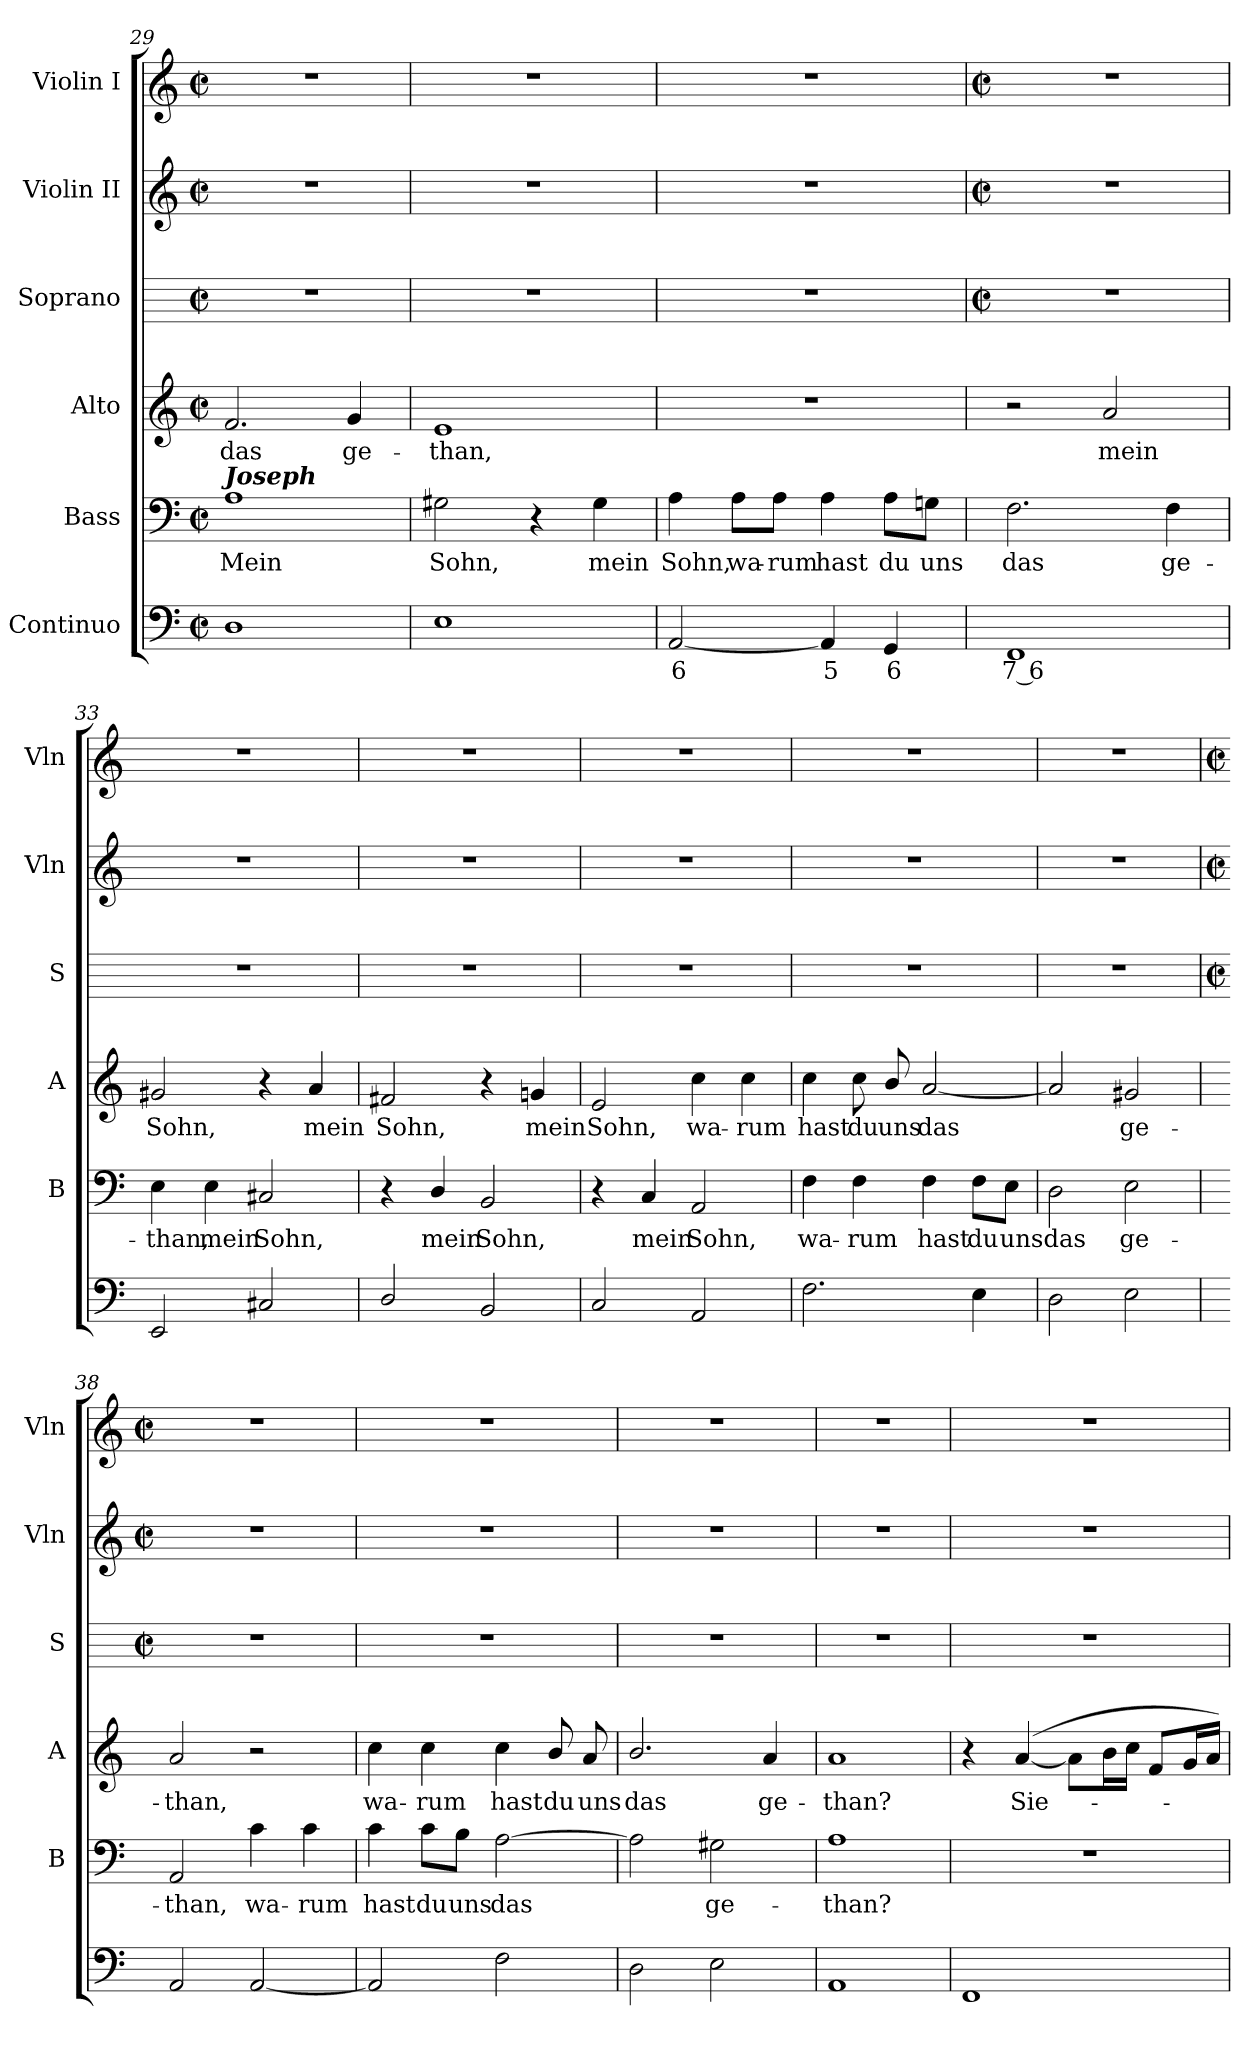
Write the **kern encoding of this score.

**kern	**text	**kern	**text	**kern	**text	**kern	**kern	**kern
*part6	*part6	*part5	*part5	*part4	*part4	*part3	*part2	*part1
*staff6	*staff6	*staff5	*staff5	*staff4	*staff4	*staff3	*staff2	*staff1
*I"Continuo	*	*I"Bass	*	*I"Alto	*	*I"Soprano	*I"Violin II	*I"Violin I
*	*	*I'B	*	*I'A	*	*I'S	*I'Vln	*I'Vln
*clefF4	*	*clefF4	*	*clefG2	*	*	*clefG2	*clefG2
*k[]	*	*k[]	*	*k[]	*	*	*k[]	*k[]
*C:	*	*C:	*	*C:	*	*	*C:	*C:
*M2/2	*	*M2/2	*	*M2/2	*	*M2/2	*M2/2	*M2/2
*met(c|)	*	*met(c|)	*	*met(c|)	*	*met(c|)	*met(c|)	*met(c|)
=29	=29	=29	=29	=29	=29	=29	=29	=29
!	!	!LO:TX:a:Bi:t=Joseph	!	!	!	!	!	!
!	!	!	!LO:LY:b	!	!LO:LY:b	!	!	!
1D	.	1A	Mein	2.f	das	1r	1r	1r
!	!	!	!	!	!LO:LY:b	!	!	!
.	.	.	.	4g	ge-	.	.	.
=30	=30	=30	=30	=30	=30	=30	=30	=30
!	!	!	!LO:LY:b	!	!LO:LY:b	!	!	!
1E	.	2G#X	Sohn,	1e	-than,	1r	1r	1r
.	.	4r	.	.	.	.	.	.
!	!	!	!LO:LY:b	!	!	!	!	!
.	.	4G#	mein	.	.	.	.	.
=31	=31	=31	=31	=31	=31	=31	=31	=31
!	!LO:LY:b	!	!LO:LY:b	!	!	!	!	!
[2AA	6	4A	Sohn,	1r	.	1r	1r	1r
!	!	!	!LO:LY:b	!	!	!	!	!
.	.	8A\L	wa-	.	.	.	.	.
!	!	!	!LO:LY:b	!	!	!	!	!
.	.	8A\J	-rum	.	.	.	.	.
!	!LO:LY:b	!	!LO:LY:b	!	!	!	!	!
4AA]	5	4A	hast	.	.	.	.	.
!	!LO:LY:b	!	!LO:LY:b	!	!	!	!	!
4GG	6	8A\L	du	.	.	.	.	.
!	!	!	!LO:LY:b	!	!	!	!	!
.	.	8Gn\J	uns	.	.	.	.	.
!!LO:LB:g=z
=32	=32	=32	=32	=32	=32	=32	=32	=32
*	*	*	*	*	*	*M2/2	*M2/2	*M2/2
*	*	*	*	*	*	*met(c|)	*met(c|)	*met(c|)
!	!LO:LY:b	!	!LO:LY:b	!	!	!	!	!
1FF	7 6	2.F	das	2r	.	1r	1r	1r
!	!	!	!	!	!LO:LY:b	!	!	!
.	.	.	.	2a	mein	.	.	.
!	!	!	!LO:LY:b	!	!	!	!	!
.	.	4F	ge-	.	.	.	.	.
=33	=33	=33	=33	=33	=33	=33	=33	=33
!	!	!	!LO:LY:b	!	!LO:LY:b	!	!	!
2EE	.	4E	-than,	2g#X	Sohn,	1r	1r	1r
!	!	!	!LO:LY:b	!	!	!	!	!
.	.	4E	mein	.	.	.	.	.
!	!	!	!LO:LY:b	!	!	!	!	!
2C#X	.	2C#X	Sohn,	4r	.	.	.	.
!	!	!	!	!	!LO:LY:b	!	!	!
.	.	.	.	4a	mein	.	.	.
=34	=34	=34	=34	=34	=34	=34	=34	=34
!	!	!	!	!	!LO:LY:b	!	!	!
2D/	.	4r	.	2f#X	Sohn,	1r	1r	1r
!	!	!	!LO:LY:b	!	!	!	!	!
.	.	4D/	mein	.	.	.	.	.
!	!	!	!LO:LY:b	!	!	!	!	!
2BB	.	2BB	Sohn,	4r	.	.	.	.
!	!	!	!	!	!LO:LY:b	!	!	!
.	.	.	.	4gn	mein	.	.	.
=35	=35	=35	=35	=35	=35	=35	=35	=35
!	!	!	!	!	!LO:LY:b	!	!	!
2C	.	4r	.	2e	Sohn,	1r	1r	1r
!	!	!	!LO:LY:b	!	!	!	!	!
.	.	4C	mein	.	.	.	.	.
!	!	!	!LO:LY:b	!	!LO:LY:b	!	!	!
2AA	.	2AA	Sohn,	4cc	wa-	.	.	.
!	!	!	!	!	!LO:LY:b	!	!	!
.	.	.	.	4cc	-rum	.	.	.
=36	=36	=36	=36	=36	=36	=36	=36	=36
!	!	!	!LO:LY:b	!	!LO:LY:b	!	!	!
2.F	.	4F	wa-	4cc	hast	1r	1r	1r
!	!	!	!LO:LY:b	!	!LO:LY:b	!	!	!
.	.	4F	-rum	8cc	du	.	.	.
!	!	!	!	!	!LO:LY:b	!	!	!
.	.	.	.	8b/	uns	.	.	.
!	!	!	!LO:LY:b	!	!LO:LY:b	!	!	!
.	.	4F	hast	[2a	das	.	.	.
!	!	!	!LO:LY:b	!	!	!	!	!
4E	.	8F\L	du	.	.	.	.	.
!	!	!	!LO:LY:b	!	!	!	!	!
.	.	8E\J	uns	.	.	.	.	.
=37	=37	=37	=37	=37	=37	=37	=37	=37
!	!	!	!LO:LY:b	!	!	!	!	!
2D	.	2D	das	2a]	.	1r	1r	1r
!	!	!	!LO:LY:b	!	!LO:LY:b	!	!	!
2E	.	2E	ge-	2g#X	ge-	.	.	.
!!LO:LB:g=z
=38	=38	=38	=38	=38	=38	=38	=38	=38
*	*	*	*	*	*	*M2/2	*M2/2	*M2/2
*	*	*	*	*	*	*met(c|)	*met(c|)	*met(c|)
!	!	!	!LO:LY:b	!	!LO:LY:b	!	!	!
2AA	.	2AA	-than,	2a	-than,	1r	1r	1r
!	!	!	!LO:LY:b	!	!	!	!	!
[2AA	.	4c	wa-	2r	.	.	.	.
!	!	!	!LO:LY:b	!	!	!	!	!
.	.	4c	-rum	.	.	.	.	.
=39	=39	=39	=39	=39	=39	=39	=39	=39
!	!	!	!LO:LY:b	!	!LO:LY:b	!	!	!
2AA]	.	4c	hast	4cc	wa-	1r	1r	1r
!	!	!	!LO:LY:b	!	!LO:LY:b	!	!	!
.	.	8c\L	du	4cc	-rum	.	.	.
!	!	!	!LO:LY:b	!	!	!	!	!
.	.	8B\J	uns	.	.	.	.	.
!	!	!	!LO:LY:b	!	!LO:LY:b	!	!	!
2F	.	[2A	das	4cc	hast	.	.	.
!	!	!	!	!	!LO:LY:b	!	!	!
.	.	.	.	8b/	du	.	.	.
!	!	!	!	!	!LO:LY:b	!	!	!
.	.	.	.	8a	uns	.	.	.
=40	=40	=40	=40	=40	=40	=40	=40	=40
!	!	!	!	!	!LO:LY:b	!	!	!
2D	.	2A]	.	2.b/	das	1r	1r	1r
!	!	!	!LO:LY:b	!	!	!	!	!
2E	.	2G#X	ge-	.	.	.	.	.
!	!	!	!	!	!LO:LY:b	!	!	!
.	.	.	.	4a	ge-	.	.	.
=41	=41	=41	=41	=41	=41	=41	=41	=41
!	!	!	!LO:LY:b	!	!LO:LY:b	!	!	!
1AA	.	1A	-than?	1a	-than?	1r	1r	1r
=42	=42	=42	=42	=42	=42	=42	=42	=42
1FF	.	1r	.	4r	.	1r	1r	1r
!	!	!	!	!	!LO:LY:b	!	!	!
.	.	.	.	(<[4a	Sie-	.	.	.
.	.	.	.	8aL]	.	.	.	.
.	.	.	.	16bL	.	.	.	.
.	.	.	.	16ccJJ	.	.	.	.
.	.	.	.	8fL	.	.	.	.
.	.	.	.	16gL	.	.	.	.
.	.	.	.	16aJJ)	.	.	.	.
=	=	=	=	=	=	=	=	=
*-	*-	*-	*-	*-	*-	*-	*-	*-
